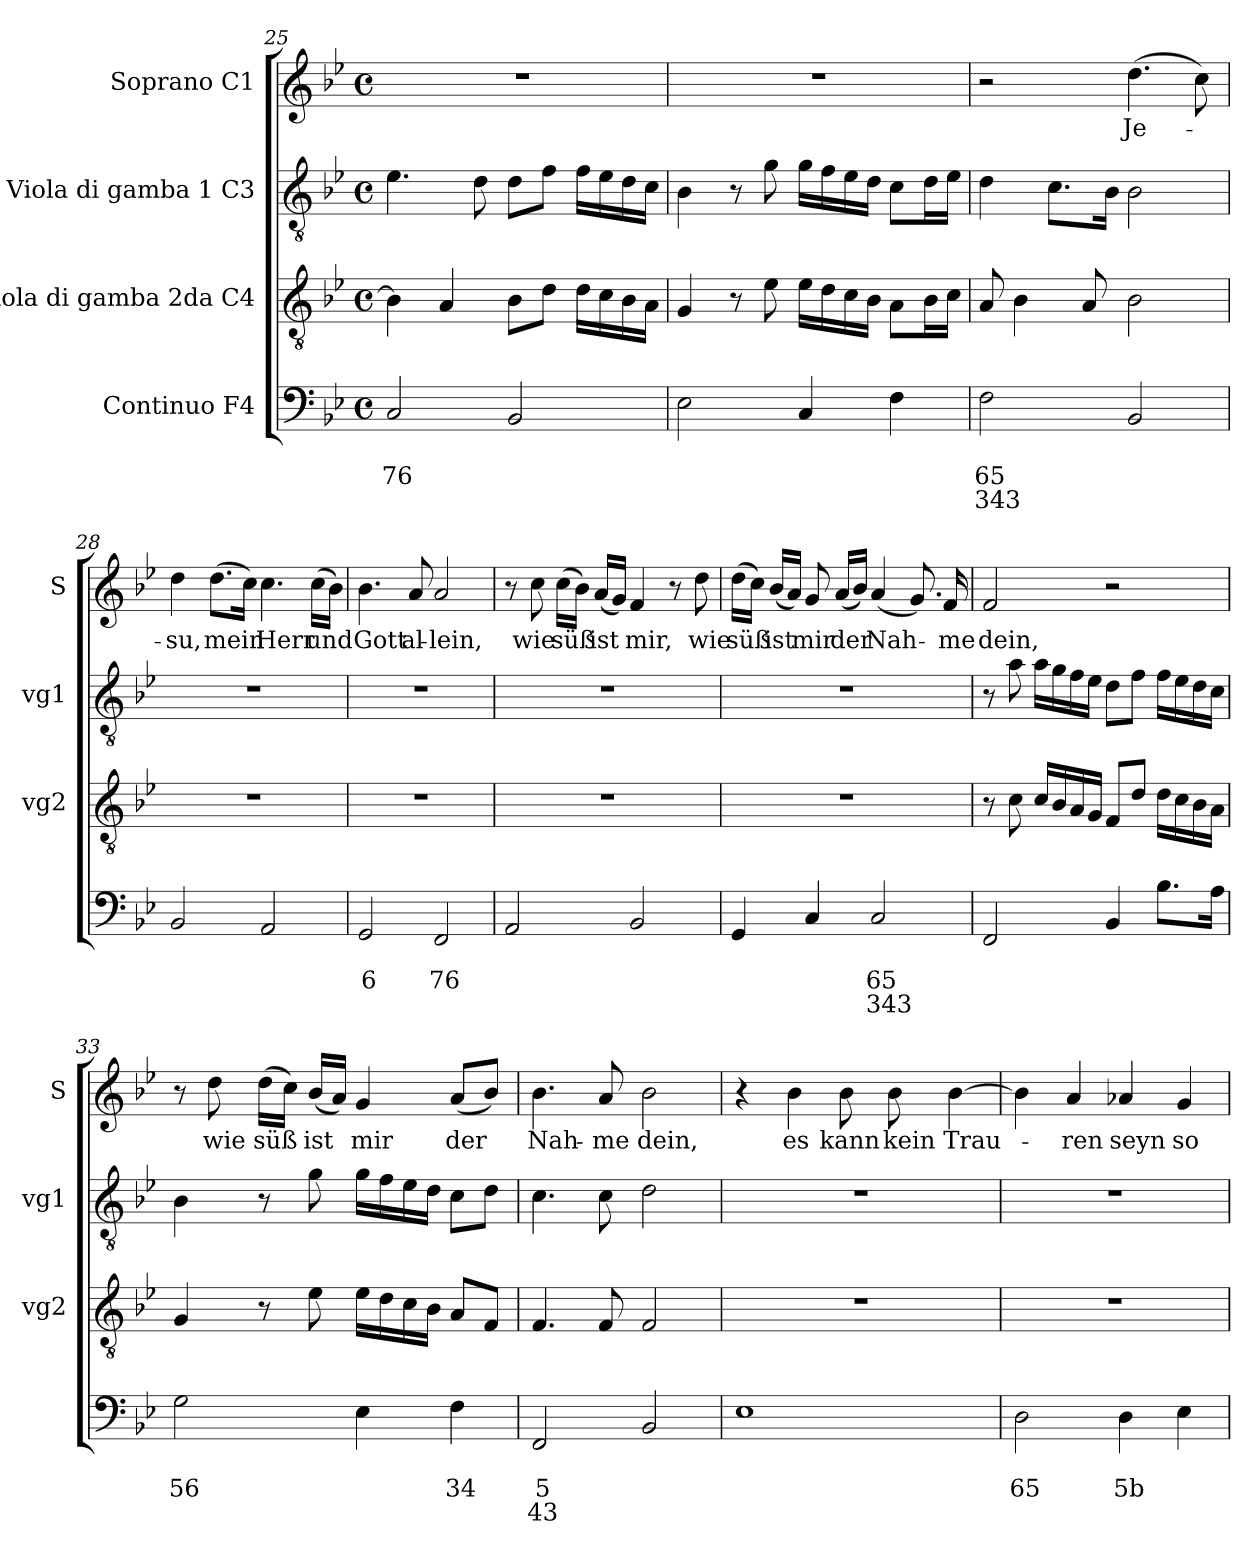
**kern	**text	**text	**text	**kern	**kern	**kern	**text
*part4	*part4	*part4	*part4	*part3	*part2	*part1	*part1
*staff4	*staff4	*staff4	*staff4	*staff3	*staff2	*staff1	*staff1
*I"Continuo F4	*	*	*	*I"Viola di gamba 2da C4	*I"Viola di gamba 1 C3	*I"Soprano C1	*
*	*	*	*	*I'vg2	*I'vg1	*I'S	*
*clefF4	*	*	*	*clefGv2	*clefGv2	*clefG2	*
*k[b-e-]	*	*	*	*k[b-e-]	*k[b-e-]	*k[b-e-]	*
*B-:	*	*	*	*B-:	*B-:	*B-:	*
*M4/4	*	*	*	*M4/4	*M4/4	*M4/4	*
*met(c)	*	*	*	*met(c)	*met(c)	*met(c)	*
=25	=25	=25	=25	=25	=25	=25	=25
!	!	!LO:LY:b	!	!	!	!	!
2C/	.	76	.	4B-\]	4.e-\	1r	.
.	.	.	.	4A/	.	.	.
.	.	.	.	.	8d\	.	.
2BB-/	.	.	.	8B-\L	8d\L	.	.
.	.	.	.	8d\J	8f\J	.	.
.	.	.	.	16d\LL	16f\LL	.	.
.	.	.	.	16c\	16e-\	.	.
.	.	.	.	16B-\	16d\	.	.
.	.	.	.	16A\JJ	16c\JJ	.	.
=26	=26	=26	=26	=26	=26	=26	=26
2E-\	.	.	.	4G/	4B-\	1r	.
.	.	.	.	8r	8r	.	.
.	.	.	.	8e-\	8g\	.	.
4C/	.	.	.	16e-\LL	16g\LL	.	.
.	.	.	.	16d\	16f\	.	.
.	.	.	.	16c\	16e-\	.	.
.	.	.	.	16B-\JJ	16d\JJ	.	.
4F\	.	.	.	8A\L	8c\L	.	.
.	.	.	.	16B-\L	16d\L	.	.
.	.	.	.	16c\JJ	16e-\JJ	.	.
=27	=27	=27	=27	=27	=27	=27	=27
!	!	!LO:LY:b	!LO:LY:b	!	!	!	!
2F\	.	65	343	8A/	4d\	2r	.
.	.	.	.	4B-\	.	.	.
.	.	.	.	.	8.c\L	.	.
.	.	.	.	8A/	.	.	.
.	.	.	.	.	16B-\Jk	.	.
!	!	!	!	!	!	!	!LO:LY:b
2BB-/	.	.	.	2B-\	2B-\	(>4.dd\	Je-
.	.	.	.	.	.	8cc\)	.
=28	=28	=28	=28	=28	=28	=28	=28
!	!	!	!	!	!	!	!LO:LY:b
2BB-/	.	.	.	1r	1r	4dd\	-su,
!	!	!	!	!	!	!	!LO:LY:b
.	.	.	.	.	.	(>8.dd\L	mein
.	.	.	.	.	.	16cc\Jk)	.
!	!	!	!	!	!	!	!LO:LY:b
2AA/	.	.	.	.	.	4.cc\	Herr
!	!	!	!	!	!	!	!LO:LY:b
.	.	.	.	.	.	(>16cc\LL	und
.	.	.	.	.	.	16b-\JJ)	.
=29	=29	=29	=29	=29	=29	=29	=29
!	!	!LO:LY:b	!	!	!	!	!LO:LY:b
2GG/	.	6	.	1r	1r	4.b-\	Gott
!	!	!	!	!	!	!	!LO:LY:b
.	.	.	.	.	.	8a/	al-
!	!	!LO:LY:b	!	!	!	!	!LO:LY:b
2FF/	.	76	.	.	.	2a/	-lein,
!!LO:LB:g=z
=30	=30	=30	=30	=30	=30	=30	=30
2AA/	.	.	.	1r	1r	8r	.
!	!	!	!	!	!	!	!LO:LY:b
.	.	.	.	.	.	8cc\	wie
!	!	!	!	!	!	!	!LO:LY:b
.	.	.	.	.	.	(>16cc\LL	süß
.	.	.	.	.	.	16b-\JJ)	.
!	!	!	!	!	!	!	!LO:LY:b
.	.	.	.	.	.	(<16a/LL	ist
.	.	.	.	.	.	16g/JJ)	.
!	!	!	!	!	!	!	!LO:LY:b
2BB-/	.	.	.	.	.	4f/	mir,
.	.	.	.	.	.	8r	.
!	!	!	!	!	!	!	!LO:LY:b
.	.	.	.	.	.	8dd\	wie
=31	=31	=31	=31	=31	=31	=31	=31
!	!	!	!	!	!	!	!LO:LY:b
4GG/	.	.	.	1r	1r	(>16dd\LL	süß
.	.	.	.	.	.	16cc\JJ)	.
!	!	!	!	!	!	!	!LO:LY:b
.	.	.	.	.	.	(<16b-/LL	ist
.	.	.	.	.	.	16a/JJ)	.
!	!	!	!	!	!	!	!LO:LY:b
4C/	.	.	.	.	.	8g/	mir
!	!	!	!	!	!	!	!LO:LY:b
.	.	.	.	.	.	(<16a/LL	der
.	.	.	.	.	.	16b-/JJ)	.
!	!	!LO:LY:b	!LO:LY:b	!	!	!	!LO:LY:b
2C/	.	65	343	.	.	(<4a/	Nah-
.	.	.	.	.	.	8.g/)	.
!	!	!	!	!	!	!	!LO:LY:b
.	.	.	.	.	.	16f/	-me
=32	=32	=32	=32	=32	=32	=32	=32
!	!	!	!	!	!	!	!LO:LY:b
2FF/	.	.	.	8r	8r	2f/	dein,
.	.	.	.	8c\	8a\	.	.
.	.	.	.	16c/LL	16a\LL	.	.
.	.	.	.	16B-/	16g\	.	.
.	.	.	.	16A/	16f\	.	.
.	.	.	.	16G/JJ	16e-\JJ	.	.
4BB-/	.	.	.	8F/L	8d\L	2r	.
.	.	.	.	8d/J	8f\J	.	.
8.B-\L	.	.	.	16d\LL	16f\LL	.	.
.	.	.	.	16c\	16e-\	.	.
.	.	.	.	16B-\	16d\	.	.
16A\Jk	.	.	.	16A\JJ	16c\JJ	.	.
=33	=33	=33	=33	=33	=33	=33	=33
!	!	!LO:LY:b	!	!	!	!	!
2G\	.	56	.	4G/	4B-\	8r	.
!	!	!	!	!	!	!	!LO:LY:b
.	.	.	.	.	.	8dd\	wie
!	!	!	!	!	!	!	!LO:LY:b
.	.	.	.	8r	8r	(>16dd\LL	süß
.	.	.	.	.	.	16cc\JJ)	.
!	!	!	!	!	!	!	!LO:LY:b
.	.	.	.	8e-\	8g\	(<16b-/LL	ist
.	.	.	.	.	.	16a/JJ)	.
!	!	!	!	!	!	!	!LO:LY:b
4E-\	.	.	.	16e-\LL	16g\LL	4g/	mir
.	.	.	.	16d\	16f\	.	.
.	.	.	.	16c\	16e-\	.	.
.	.	.	.	16B-\JJ	16d\JJ	.	.
!	!	!LO:LY:b	!	!	!	!	!LO:LY:b
4F\	.	34	.	8A/L	8c\L	(<8a/L	der
.	.	.	.	8F/J	8d\J	8b-/J)	.
!!LO:LB:g=z
=34	=34	=34	=34	=34	=34	=34	=34
!	!	!LO:LY:b	!LO:LY:b	!	!	!	!LO:LY:b
2FF/	.	5	43	4.F/	4.c\	4.b-\	Nah-
!	!	!	!	!	!	!	!LO:LY:b
.	.	.	.	8F/	8c\	8a/	-me
!	!	!	!	!	!	!	!LO:LY:b
2BB-/	.	.	.	2F/	2d\	2b-\	dein,
=35	=35	=35	=35	=35	=35	=35	=35
1E-	.	.	.	1r	1r	4r	.
!	!	!	!	!	!	!	!LO:LY:b
.	.	.	.	.	.	4b-\	es
!	!	!	!	!	!	!	!LO:LY:b
.	.	.	.	.	.	8b-\	kann
!	!	!	!	!	!	!	!LO:LY:b
.	.	.	.	.	.	8b-\	kein
!	!	!	!	!	!	!	!LO:LY:b
.	.	.	.	.	.	[4b-\	Trau-
=36	=36	=36	=36	=36	=36	=36	=36
!	!	!LO:LY:b	!	!	!	!	!
2D\	.	65	.	1r	1r	4b-\]	.
!	!	!	!	!	!	!	!LO:LY:b
.	.	.	.	.	.	4a/	-ren
!	!	!LO:LY:b	!	!	!	!	!LO:LY:b
4D\	.	5b	.	.	.	4a-X/	seyn
!	!	!	!	!	!	!	!LO:LY:b
4E-\	.	.	.	.	.	4g/	so
=	=	=	=	=	=	=	=
*-	*-	*-	*-	*-	*-	*-	*-
